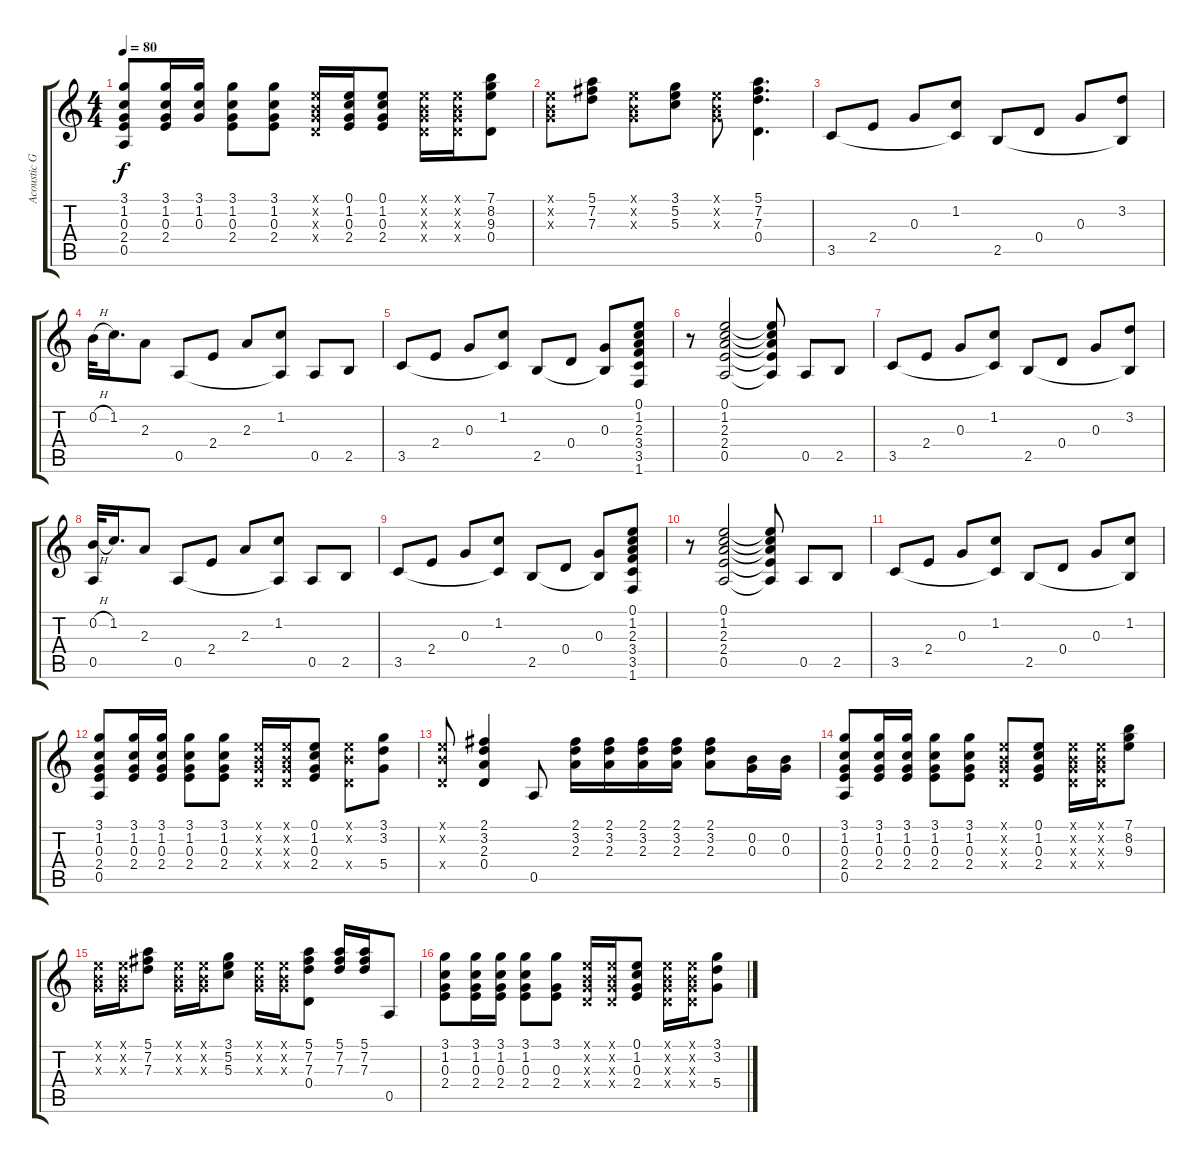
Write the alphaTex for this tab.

\track ("Acoustic Gutar - Jimmy Page" "Acoustic G") {instrument acousticguitarsteel}
\staff {score tabs}
\tuning (E4 B3 G3 D3 A2 E2) {hide}
\ts (4 4)
\tempo 80
\clef g2
\ks c
(3.1 1.2 0.3 2.4 0.5).8{dy f} (3.1 1.2 0.3 2.4).16 (3.1 1.2 0.3).16 (3.1 1.2 0.3 2.4).8 (3.1 1.2 0.3 2.4).8 (0.1{x} 0.2{x} 0.3{x} 0.4{x}).16 (0.1 1.2 0.3 2.4).16 (0.1 1.2 0.3 2.4).8 (0.1{x} 0.2{x} 0.3{x} 0.4{x}).16 (0.1{x} 0.2{x} 0.3{x} 0.4{x}).16 (7.1 8.2 9.3 0.4).8 |
(0.1{x} 0.2{x} 0.3{x}).8 (5.1 7.2 7.3).8 (0.1{x} 0.2{x} 0.3{x}).8 (3.1 5.2 5.3).8 (0.1{x} 0.2{x} 0.3{x}).8 (5.1 7.2 7.3 0.4).4{d} |
3.5.8 2.4.8 0.3.8 (1.2 3.5{t}).8 2.5.8 0.4.8 0.3.8 (3.2 2.5{t}).8 |
0.2{h}.32 1.2.16{d} 2.3.8 0.5.8 2.4.8 2.3.8 (1.2 0.5{t}).8 0.5.8 2.5.8 |
3.5.8 2.4.8 0.3.8 (1.2 3.5{t}).8 2.5.8 0.4.8 (0.3 2.5{t}).8 (0.1 1.2 2.3 3.4 3.5 1.6).8 |
r.8 (0.1 1.2 2.3 2.4 0.5).2 (0.1{t} 1.2{t} 2.3{t} 2.4{t} 0.5{t}).8 0.5.8 2.5.8 |
3.5.8 2.4.8 0.3.8 (1.2 3.5{t}).8 2.5.8 0.4.8 0.3.8 (3.2 2.5{t}).8 |
(0.2{h} 0.5).32 1.2.16{d} 2.3.8 0.5.8 2.4.8 2.3.8 (1.2 0.5{t}).8 0.5.8 2.5.8 |
3.5.8 2.4.8 0.3.8 (1.2 3.5{t}).8 2.5.8 0.4.8 (0.3 2.5{t}).8 (0.1 1.2 2.3 3.4 3.5 1.6).8 |
r.8 (0.1 1.2 2.3 2.4 0.5).2 (0.1{t} 1.2{t} 2.3{t} 2.4{t} 0.5{t}).8 0.5.8 2.5.8 |
3.5.8 2.4.8 0.3.8 (1.2 3.5{t}).8 2.5.8 0.4.8 0.3.8 (1.2 2.5{t}).8 |
(3.1 1.2 0.3 2.4 0.5).8 (3.1 1.2 0.3 2.4).16 (3.1 1.2 0.3 2.4).16 (3.1 1.2 0.3 2.4).8 (3.1 1.2 0.3 2.4).8 (0.1{x} 0.2{x} 0.3{x} 0.4{x}).16 (0.1{x} 0.2{x} 0.3{x} 0.4{x}).16 (0.1 1.2 0.3 2.4).8 (0.1{x} 0.2{x} 0.4{x}).8 (3.1 3.2 5.4).8 |
(0.1{x} 0.2{x} 0.4{x}).8 (2.1 3.2 2.3 0.4).4 0.5.8 (2.1 3.2 2.3).16 (2.1 3.2 2.3).16 (2.1 3.2 2.3).16 (2.1 3.2 2.3).16 (2.1 3.2 2.3).8 (0.2 0.3).16 (0.2 0.3).16 |
(3.1 1.2 0.3 2.4 0.5).8 (3.1 1.2 0.3 2.4).16 (3.1 1.2 0.3 2.4).16 (3.1 1.2 0.3 2.4).8 (3.1 1.2 0.3 2.4).8 (0.1{x} 0.2{x} 0.3{x} 0.4{x}).8 (0.1 1.2 0.3 2.4).8 (0.1{x} 0.2{x} 0.3{x} 0.4{x}).16 (0.1{x} 0.2{x} 0.3{x} 0.4{x}).16 (7.1 8.2 9.3).8 |
(0.1{x} 0.2{x} 0.3{x}).16 (0.1{x} 0.2{x} 0.3{x}).16 (5.1 7.2 7.3).8 (0.1{x} 0.2{x} 0.3{x}).16 (0.1{x} 0.2{x} 0.3{x}).16 (3.1 5.2 5.3).8 (0.1{x} 0.2{x} 0.3{x}).16 (0.1{x} 0.2{x} 0.3{x}).16 (5.1 7.2 7.3 0.4).8 (5.1 7.2 7.3).16 (5.1 7.2 7.3).16 0.5.8 |
(3.1 1.2 0.3 2.4).8 (3.1 1.2 0.3 2.4).16 (3.1 1.2 0.3 2.4).16 (3.1 1.2 0.3 2.4).8 (3.1 0.3 2.4).8 (0.1{x} 0.2{x} 0.3{x} 0.4{x}).16 (0.1{x} 0.2{x} 0.3{x} 0.4{x}).16 (0.1 1.2 0.3 2.4).8 (0.1{x} 0.2{x} 0.3{x} 0.4{x}).16 (0.1{x} 0.2{x} 0.3{x} 0.4{x}).16 (3.1 3.2 5.4).8
